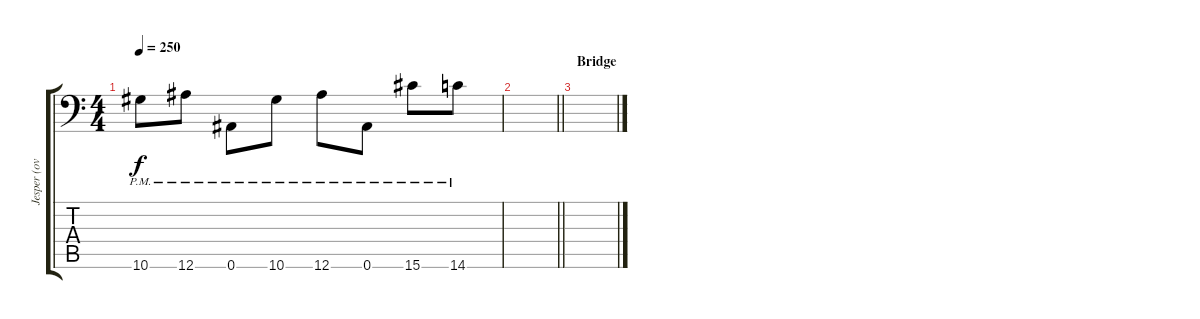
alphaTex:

\track ("Jesper (overdub)" "Jesper (ov") {instrument distortionguitar}
\staff {score tabs}
\tuning (C4 G3 Eb3 Bb2 F2 Bb1) {hide}
\ts (4 4)
\tempo 250
\clef f4
\ks c
10.6{pm}.8{dy f} 12.6{pm}.8 0.6{pm}.8 10.6{pm}.8 12.6{pm}.8 0.6{pm}.8 15.6{pm}.8 14.6{pm}.8 |
\barLineRight lightlight
|
\section ("" "Bridge")
